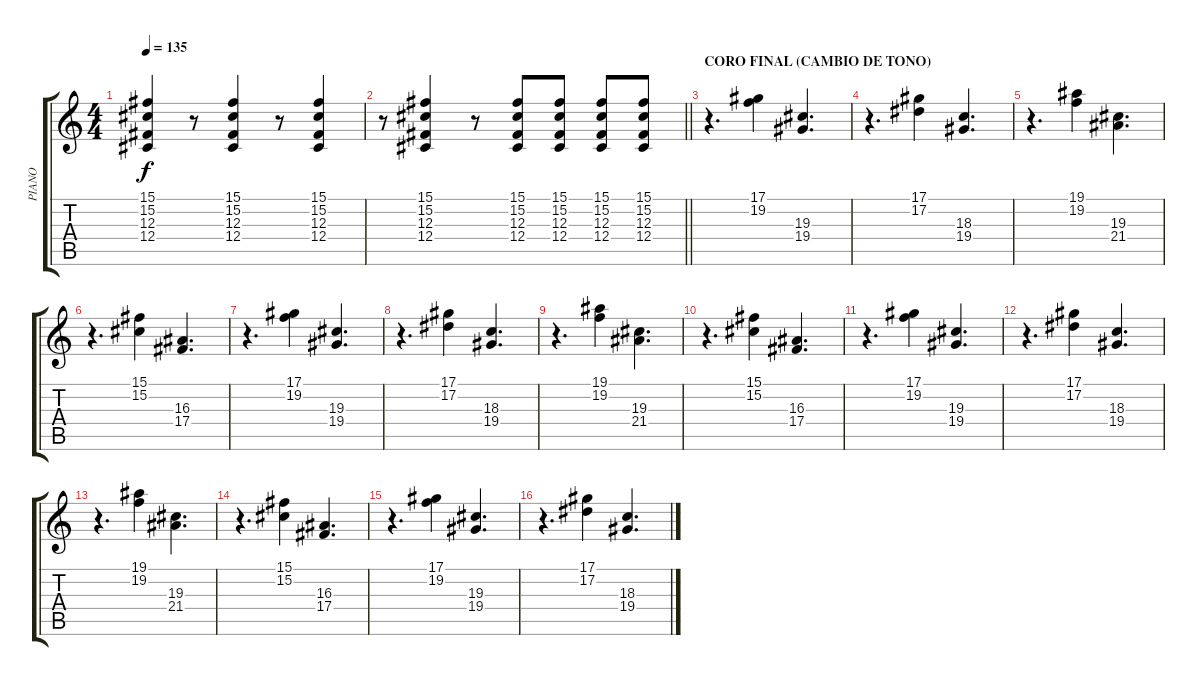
\track ("PIANO" "PIANO") {instrument brightacousticpiano}
\staff {score tabs}
\tuning (Eb4 Bb3 Gb3 Db3 Ab2 Eb2) {hide}
\ts (4 4)
\tempo 135
\clef g2
\ks c
(15.1 15.2 12.3 12.4).4{dy f} r.8 (15.1 15.2 12.3 12.4).4 r.8 (15.1 15.2 12.3 12.4).4 |
\barLineRight lightlight
r.8 (15.1 15.2 12.3 12.4).4 r.8 (15.1 15.2 12.3 12.4).8 (15.1 15.2 12.3 12.4).8 (15.1 15.2 12.3 12.4).8 (15.1 15.2 12.3 12.4).8 |
\section ("" "CORO FINAL (CAMBIO DE TONO)")
r.4{d} (17.1 19.2).4 (19.3 19.4).4{d} |
r.4{d} (17.1 17.2).4 (18.3 19.4).4{d} |
r.4{d} (19.1 19.2).4 (19.3 21.4).4{d} |
r.4{d} (15.1 15.2).4 (16.3 17.4).4{d} |
r.4{d} (17.1 19.2).4 (19.3 19.4).4{d} |
r.4{d} (17.1 17.2).4 (18.3 19.4).4{d} |
r.4{d} (19.1 19.2).4 (19.3 21.4).4{d} |
r.4{d} (15.1 15.2).4 (16.3 17.4).4{d} |
r.4{d} (17.1 19.2).4 (19.3 19.4).4{d} |
r.4{d} (17.1 17.2).4 (18.3 19.4).4{d} |
r.4{d} (19.1 19.2).4 (19.3 21.4).4{d} |
r.4{d} (15.1 15.2).4 (16.3 17.4).4{d} |
r.4{d} (17.1 19.2).4 (19.3 19.4).4{d} |
r.4{d} (17.1 17.2).4 (18.3 19.4).4{d}
